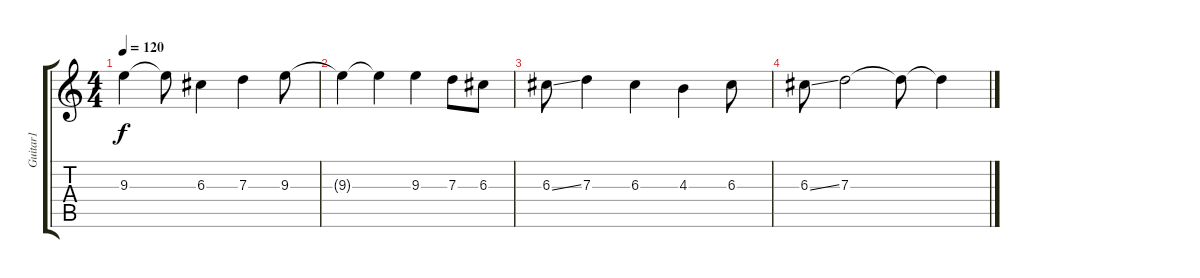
\track ("Guitar1" "Guitar1") {instrument distortionguitar}
\staff {score tabs}
\tuning (E4 B3 G3 D3 A2 E2) {hide}
\ts (4 4)
\tempo 120
\clef g2
\ks c
9.3.4{dy f} 9.3{t}.8 6.3.4 7.3.4 9.3.8 |
9.3{t}.4 9.3{t}.4 9.3.4 7.3.8 6.3.8 |
6.3{ss}.8 7.3.4 6.3.4 4.3.4 6.3.8 |
6.3{ss}.8 7.3.2 7.3{t}.8 7.3{t}.4
